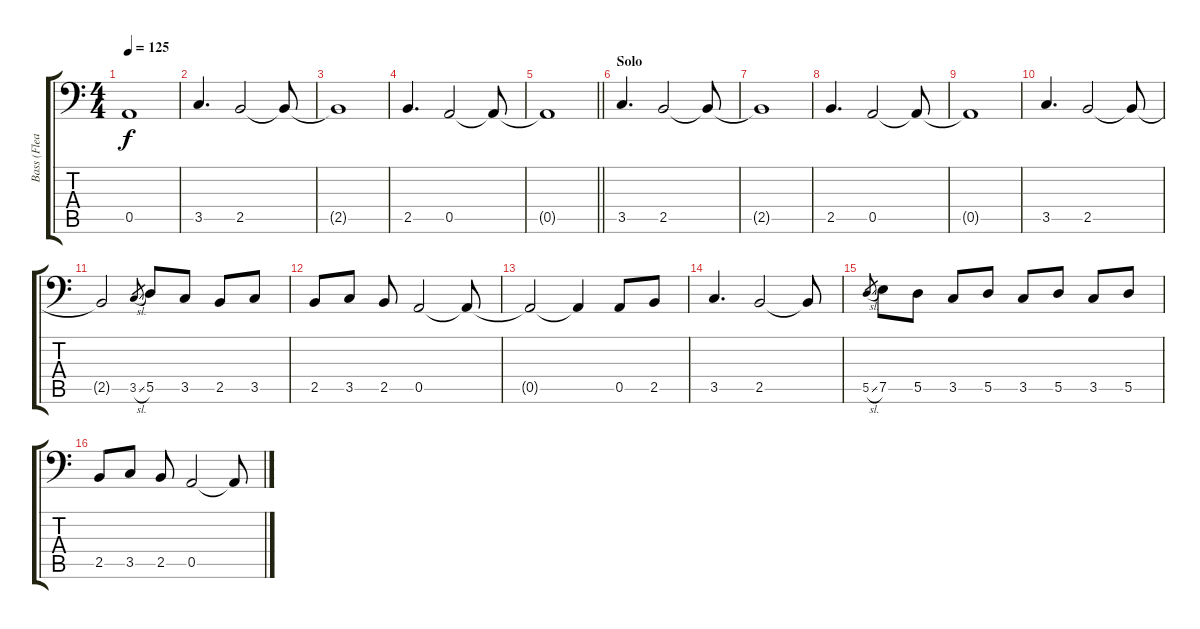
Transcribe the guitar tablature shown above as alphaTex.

\track ("Bass (Flea)" "Bass (Flea") {instrument electricbassfinger}
\staff {score tabs}
\tuning (E3 B2 G2 D2 A1 E1) {hide}
\ts (4 4)
\tempo 125
\clef f4
\ks c
0.5{t}.1{dy f} |
3.5.4{d} 2.5.2 2.5{t}.8 |
2.5{t}.1 |
2.5.4{d} 0.5.2 0.5{t}.8 |
\barLineRight lightlight
0.5{t}.1 |
\section ("" "Solo")
3.5.4{d} 2.5.2 2.5{t}.8 |
2.5{t}.1 |
2.5.4{d} 0.5.2 0.5{t}.8 |
0.5{t}.1 |
3.5.4{d} 2.5.2 2.5{t}.8 |
2.5{t}.2 3.5{sl}.8{gr} 5.5.8 3.5.8 2.5.8 3.5.8 |
2.5.8 3.5.8 2.5.8 0.5.2 0.5{t}.8 |
0.5{t}.2 0.5{t}.4 0.5.8 2.5.8 |
3.5.4{d} 2.5.2 2.5{t}.8 |
5.5{sl}.8{gr} 7.5.8 5.5.8 3.5.8 5.5.8 3.5.8 5.5.8 3.5.8 5.5.8 |
2.5.8 3.5.8 2.5.8 0.5.2 0.5{t}.8
